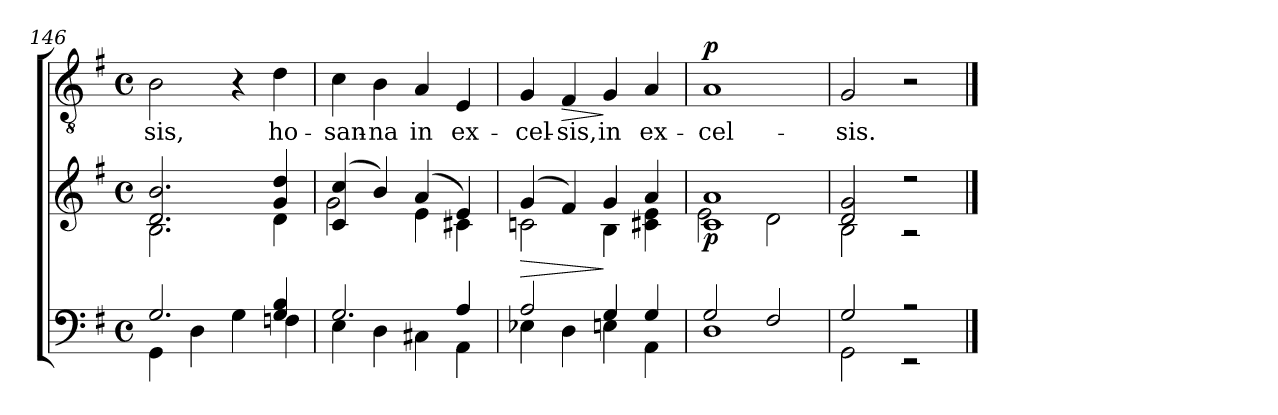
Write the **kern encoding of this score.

**kern	**kern	**dynam	**kern	**text	**dynam
*part2	*part2	*part2	*part1	*part1	*part1
*staff3	*staff2	*staff2/3	*staff1	*staff1	*staff1
*clefF4	*clefG2	*	*clefGv2	*	*
*k[f#]	*k[f#]	*	*k[f#]	*	*
*G:	*G:	*	*G:	*	*
*M4/4	*M4/4	*	*M4/4	*	*
*met(c)	*met(c)	*	*met(c)	*	*
=146	=146	=146	=146	=146	=146
*^	*^	*	*	*	*
!	!	!	!	!	!	!LO:LY:b	!
2.G/	4GG\	2.d/ 2.b/	2.B\	.	2B\	-sis,	.
.	4D\	.	.	.	.	.	.
.	4G\	.	.	.	4r	.	.
!	!	!	!	!	!	!LO:LY:b	!
4G/ 4B/	4Fn\	4g/ 4dd/	4d\	.	4d\	ho-	.
=147	=147	=147	=147	=147	=147	=147	=147
!	!	!	!	!	!	!LO:LY:b	!
2.G/	4E\	(4c/ 4cc/	2g\	.	4c\	-san-	.
!	!	!	!	!	!	!LO:LY:b	!
.	4D\	4b/)	.	.	4B\	-na	.
!	!	!	!	!	!	!LO:LY:b	!
.	4C#X\	(4a/	4e\	.	4A/	in	.
!	!	!	!	!	!	!LO:LY:b	!
4A/	4AA\	4e/)	4c#X\	.	4E/	ex-	.
=148	=148	=148	=148	=148	=148	=148	=148
!	!	!	!	!LO:HP:b	!	!LO:LY:b	!
2A/	4E-X\	(4g/	2cn\	>	4G/	-cel-	.
!	!	!	!	!	!	!LO:LY:b	!LO:HP:b
.	4D\	4f#/)	.	.	4F#/	-sis,	>
!	!	!	!	!	!	!LO:LY:b	!
4G/	4En\	4g/	4B\	]	4G/	in	]
!	!	!	!	!	!	!LO:LY:b	!
4G/	4AA\	4a/	4c#X\ 4e\	.	4A/	ex-	.
=149	=149	=149	=149	=149	=149	=149	=149
!	!	!	!	!LO:DY:b	!	!LO:LY:b	!LO:DY:a
2G/	1D	1c 1a	2e\	p	1A	-cel-	p
2F#/	.	.	2d\	.	.	.	.
=150	=150	=150	=150	=150	=150	=150	=150
!	!	!	!	!	!	!LO:LY:b	!
2G/	2GG\	2d/ 2g/	2B\	.	2G/	-sis.	.
2r	2r	2r	2r	.	2r	.	.
*v	*v	*	*	*	*	*	*
*	*v	*v	*	*	*	*
==	==	==	==	==	==
*-	*-	*-	*-	*-	*-
